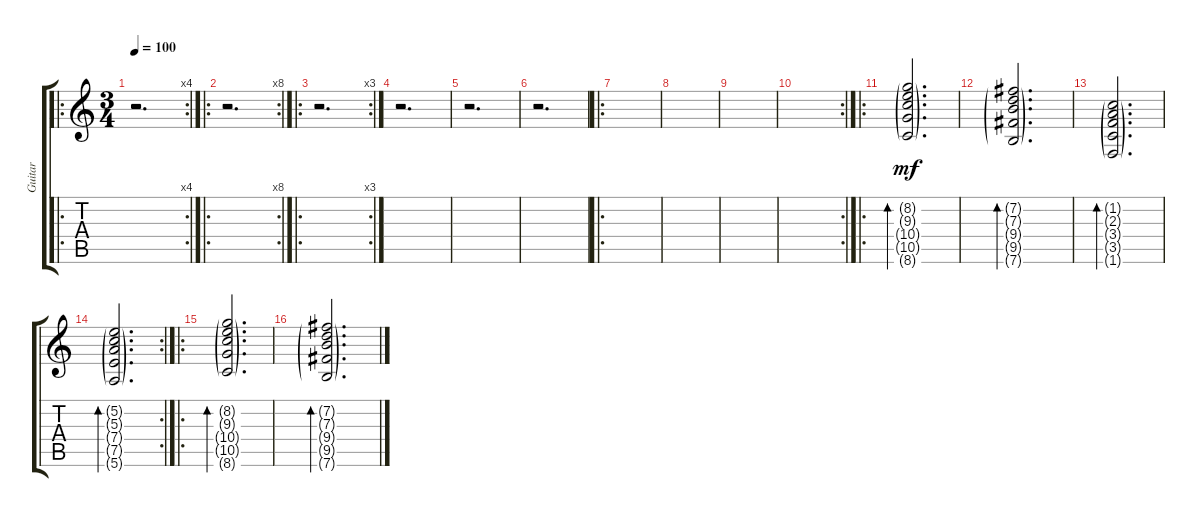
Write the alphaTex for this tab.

\track ("Guitar" "Guitar") {instrument overdrivenguitar}
\staff {score tabs}
\tuning (E4 B3 G3 D3 A2 E2) {hide}
\ro
\rc 4
\ts (3 4)
\tempo 100
\clef g2
\ks c
r.2{d dy f} |
\ro
\rc 8
r.2{d} |
\ro
\rc 3
r.2{d} |
r.2{d} |
r.2{d} |
r.2{d} |
\ro
|
|
|
\rc 2
|
\ro
(8.2{g} 9.3{g} 10.4{g} 10.5{g} 8.6{g}).2{d bd 60 dy mf} |
(7.2{g} 7.3{g} 9.4{g} 9.5{g} 7.6{g}).2{d bd 60} |
(1.2{g} 2.3{g} 3.4{g} 3.5{g} 1.6{g}).2{d bd 60} |
\rc 2
(5.2{g} 5.3{g} 7.4{g} 7.5{g} 5.6{g}).2{d bd 60} |
\ro
(8.2{g} 9.3{g} 10.4{g} 10.5{g} 8.6{g}).2{d bd 60} |
(7.2{g} 7.3{g} 9.4{g} 9.5{g} 7.6{g}).2{d bd 60}
